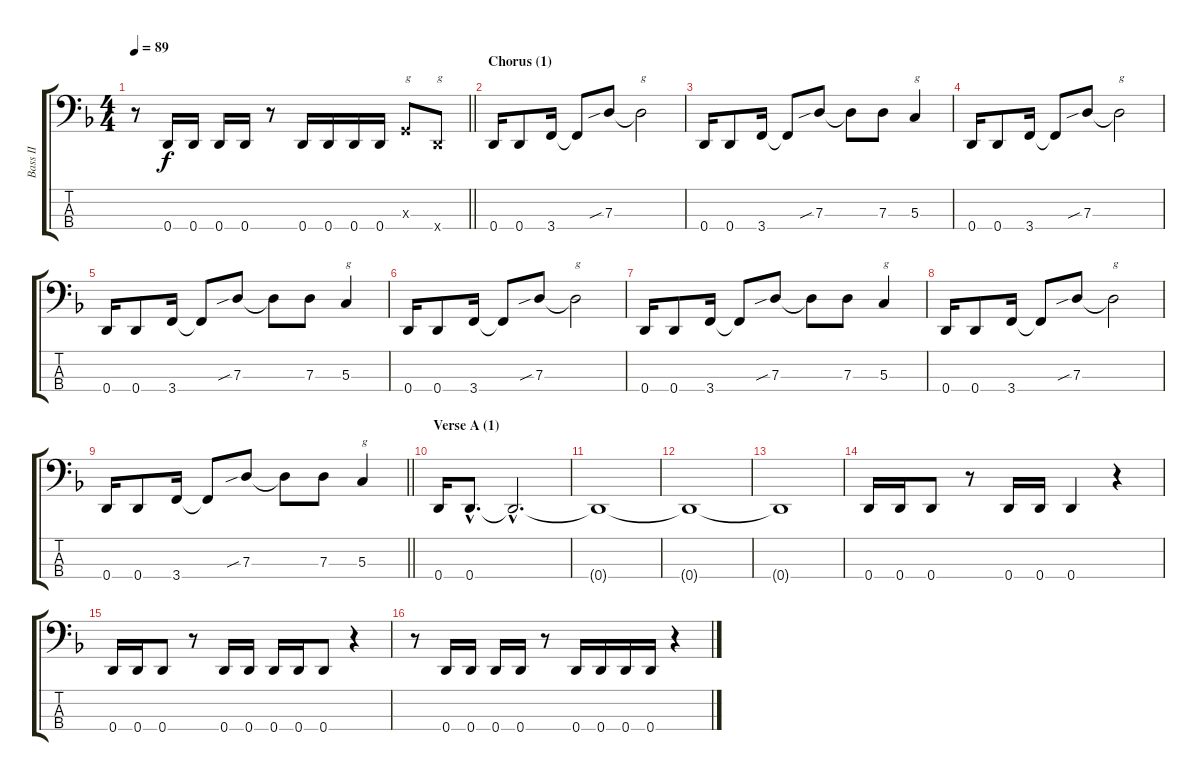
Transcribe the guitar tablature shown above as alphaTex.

\track ("Bass II" "Bass II") {instrument electricbasspick}
\staff {score tabs}
\tuning (F2 C2 G1 D1) {hide}
\ts (4 4)
\tempo 89
\clef f4
\barLineRight lightlight
\ks dminor
r.8{dy f} 0.4.16 0.4.16 0.4.16 0.4.16 r.8 0.4.16 0.4.16 0.4.16 0.4.16 0.3{x}.8{txt "g"} 0.4{x}.8{txt "g"} |
\section ("" "Chorus (1)")
0.4.16 0.4.8 3.4.16 3.4{t}.8 7.3{sib}.8 7.3{t}.2{txt "g"} |
0.4.16 0.4.8 3.4.16 3.4{t}.8 7.3{sib}.8 7.3{t}.8 7.3.8 5.3.4{txt "g"} |
0.4.16 0.4.8 3.4.16 3.4{t}.8 7.3{sib}.8 7.3{t}.2{txt "g"} |
0.4.16 0.4.8 3.4.16 3.4{t}.8 7.3{sib}.8 7.3{t}.8 7.3.8 5.3.4{txt "g"} |
0.4.16 0.4.8 3.4.16 3.4{t}.8 7.3{sib}.8 7.3{t}.2{txt "g"} |
0.4.16 0.4.8 3.4.16 3.4{t}.8 7.3{sib}.8 7.3{t}.8 7.3.8 5.3.4{txt "g"} |
0.4.16 0.4.8 3.4.16 3.4{t}.8 7.3{sib}.8 7.3{t}.2{txt "g"} |
\barLineRight lightlight
0.4.16 0.4.8 3.4.16 3.4{t}.8 7.3{sib}.8 7.3{t}.8 7.3.8 5.3.4{txt "g"} |
\section ("" "Verse A (1)")
0.4.16 0.4{hac}.8{d} 0.4{hac t}.2{d} |
0.4{t}.1 |
0.4{t}.1 |
0.4{t}.1 |
0.4.16 0.4.16 0.4.8 r.8 0.4.16 0.4.16 0.4.4 r.4 |
0.4.16 0.4.16 0.4.8 r.8 0.4.16 0.4.16 0.4.16 0.4.16 0.4.8 r.4 |
r.8 0.4.16 0.4.16 0.4.16 0.4.16 r.8 0.4.16 0.4.16 0.4.16 0.4.16 r.4
